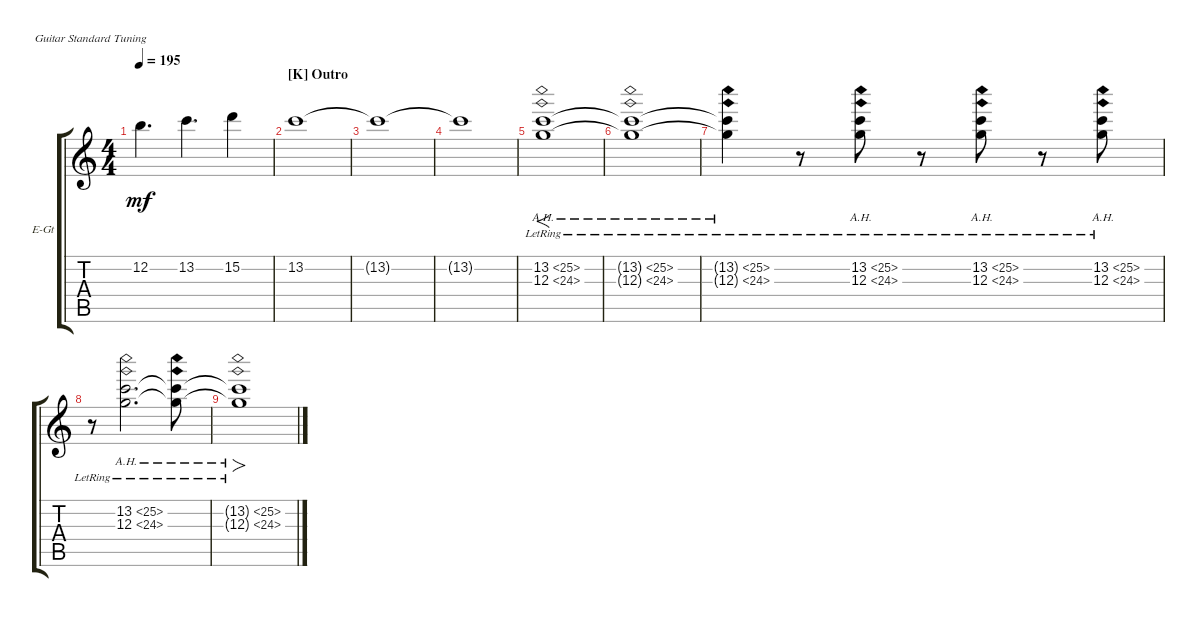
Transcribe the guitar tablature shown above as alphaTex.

\defaultSystemsLayout 4
\bracketExtendMode groupsimilarinstruments
\firstSystemTrackNameOrientation horizontal
\otherSystemsTrackNameOrientation horizontal
\track ("Lead Guitar" "E-Gt") {instrument distortionguitar}
\staff {score tabs}
\tuning (E4 B3 G3 D3 A2 E2)
\ts (4 4)
\tempo 195
\clef g2
\ks c
12.2.4{d dy mf} 13.2.4{d} 15.2.4 |
\section ("K" "Outro")
13.2.1 |
13.2{t}.1 |
13.2{t}.1 |
(12.3{ah 12 lr} 13.2{ah 12}).1{f} |
(13.2{ah 12 t} 12.3{ah 12 lr t}).1 |
(12.3{ah 12 lr t} 13.2{ah 12 t}).4 r.8 (13.2{ah 12 lr} 12.3{ah 12 lr}).8 r.8 (13.2{ah 12 lr} 12.3{ah 12 lr}).8 r.8 (13.2{ah 12 lr} 12.3{ah 12 lr}).8 |
r.8 (12.3{ah 12 lr} 13.2{ah 12 lr}).2{d} (12.3{ah 12 lr t} 13.2{ah 12 t}).8 |
(13.2{ah 12 t} 12.3{ah 12 lr t}).1{fo}
